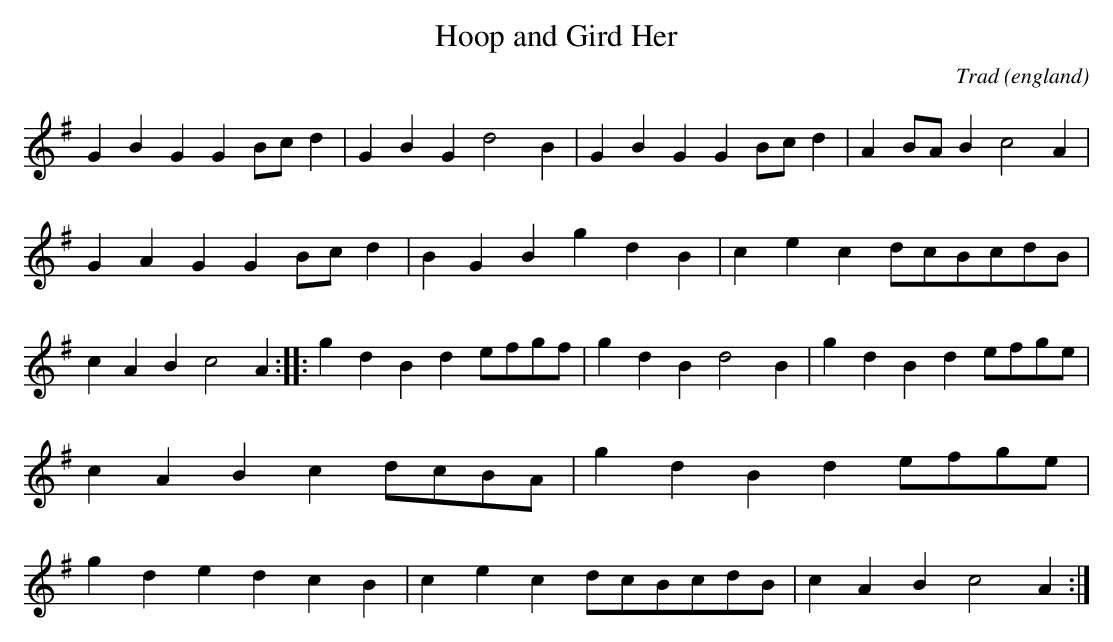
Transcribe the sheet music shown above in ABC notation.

X:1
T:Hoop and Gird Her
O:england
C:Trad
M:6/8l
K:G
G2B2G2 G2Bcd2| G2B2G2 d4 B2 | G2B2G2 G2Bcd2| A2BAB2 c4 A2| G2A2G2 G2Bcd2| \
B2G2B2 g2d2B2| c2e2c2 dcBcdB| c2A2B2 c4 A2 :: g2d2B2 d2efgf| g2d2B2 d4 B2|\
g2d2B2 d2efge| c2A2B2 c2dcBA| g2d2B2 d2efge | g2d2e2 d2c2B2| c2e2c2 dcBcdB| \
c2A2B2 c4 A2:|
